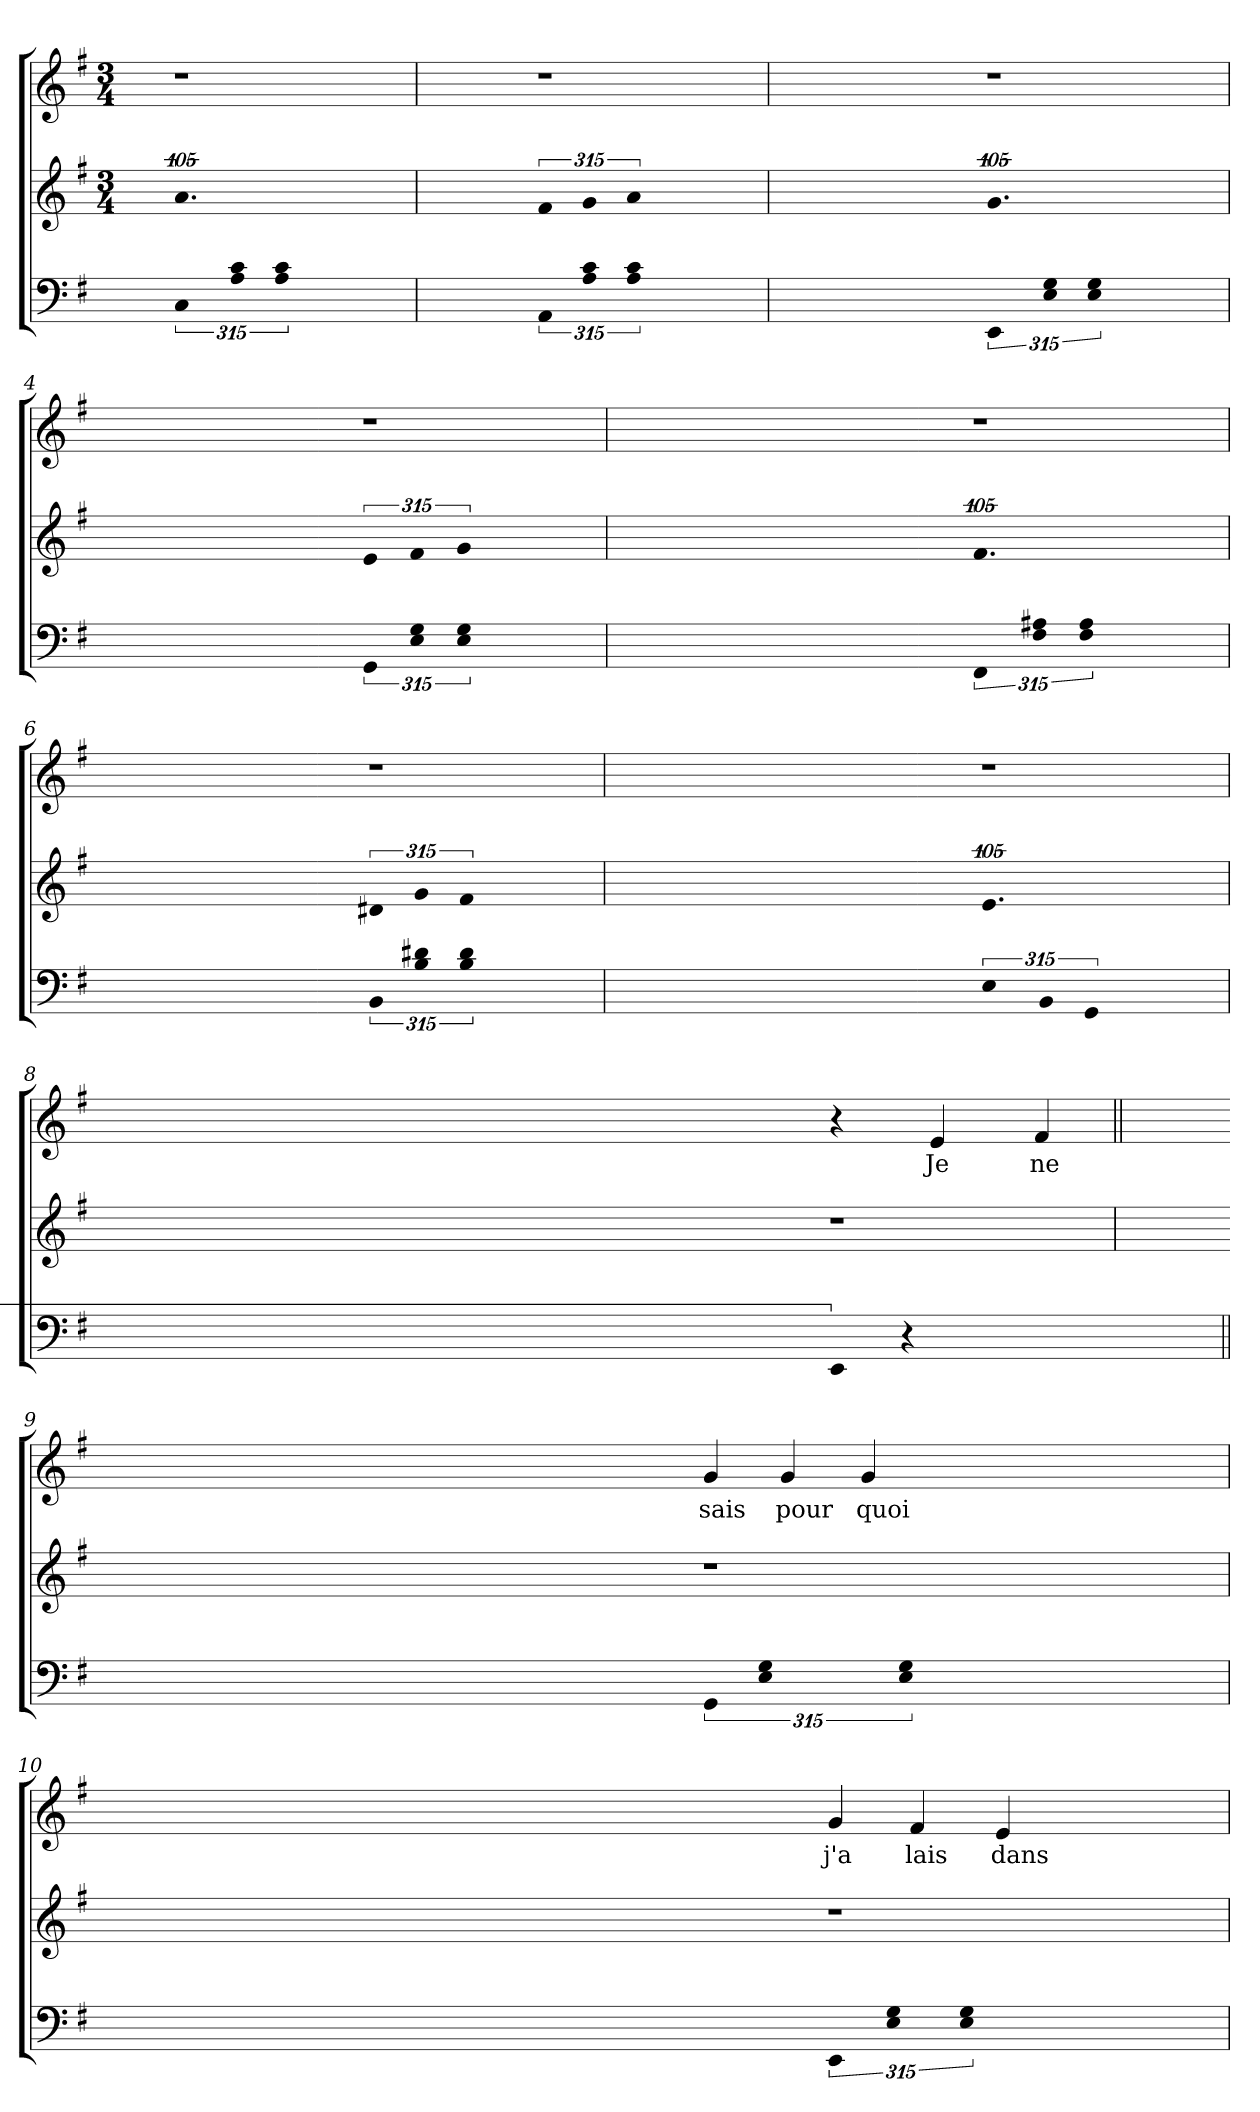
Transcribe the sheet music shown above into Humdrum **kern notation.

**kern	**kern	**kern	**text
*part3	*part2	*part1	*part1
*staff3	*staff2	*staff1	*staff1
*clefF4	*clefG2	*clefG2	*
*k[f#]	*k[f#]	*k[f#]	*
*	*M3/4	*M3/4	*
=1	=1	=1	=1
!LO:N:vis=4	!LO:N:vis=2.	!LO:N:vis=1	!
40320C	13440a	2.r	.
!LO:N:vis=4	!	!	!
40320A 40320c	.	.	.
!LO:N:vis=4	!	!	!
40320A 40320c	.	.	.
13440%10079ryy	13440%10079ryy	.	.
=2	=2	=2	=2
!LO:N:vis=4	!LO:N:vis=4	!LO:N:vis=1	!
40320AA	40320f#	2.r	.
!LO:N:vis=4	!LO:N:vis=4	!	!
40320A 40320c	40320g	.	.
!LO:N:vis=4	!LO:N:vis=4	!	!
40320A 40320c	40320a	.	.
13440%10079ryy	13440%10079ryy	.	.
=3	=3	=3	=3
!LO:N:vis=4	!LO:N:vis=2.	!LO:N:vis=1	!
40320EE	13440g	2.r	.
!LO:N:vis=4	!	!	!
40320E 40320G	.	.	.
!LO:N:vis=4	!	!	!
40320E 40320G	.	.	.
13440%10079ryy	13440%10079ryy	.	.
=4	=4	=4	=4
!LO:N:vis=4	!LO:N:vis=4	!LO:N:vis=1	!
40320GG	40320e	2.r	.
!LO:N:vis=4	!LO:N:vis=4	!	!
40320E 40320G	40320f#	.	.
!LO:N:vis=4	!LO:N:vis=4	!	!
40320E 40320G	40320g	.	.
13440%10079ryy	13440%10079ryy	.	.
=5	=5	=5	=5
!LO:N:vis=4	!LO:N:vis=2.	!LO:N:vis=1	!
40320FF#	13440f#	2.r	.
!LO:N:vis=4	!	!	!
40320F# 40320A#	.	.	.
!LO:N:vis=4	!	!	!
40320F# 40320A#	.	.	.
13440%10079ryy	13440%10079ryy	.	.
=6	=6	=6	=6
!LO:N:vis=4	!LO:N:vis=4	!LO:N:vis=1	!
40320BB	40320d#	2.r	.
!LO:N:vis=4	!LO:N:vis=4	!	!
40320B 40320d#	40320g	.	.
!LO:N:vis=4	!LO:N:vis=4	!	!
40320B 40320d#	40320f#	.	.
13440%10079ryy	13440%10079ryy	.	.
=7	=7	=7	=7
!LO:N:vis=4	!LO:N:vis=2.	!LO:N:vis=1	!
40320E	13440e	2.r	.
!LO:N:vis=4	!	!	!
40320BB	.	.	.
!LO:N:vis=4	!	!	!
40320GG	.	.	.
13440%10079ryy	13440%10079ryy	.	.
=8	=8	=8	=8
!LO:N:vis=4	!LO:N:vis=1	!	!
40320EE	2.r	4r	.
!LO:N:vis=2	!	!	!
20160r	.	.	.
13440%10079ryy	.	.	.
.	.	4e	Je
.	.	4f#	ne
=9||	=9	=9||	=9||
!LO:N:vis=4	!LO:N:vis=1	!	!
40320GG	2.r	4g	sais
!LO:N:vis=4	!	!	!
40320E 40320G	.	.	.
!LO:N:vis=4	!	!	!
40320E 40320G	.	.	.
13440%10079ryy	.	.	.
.	.	4g	pour
.	.	4g	quoi
=10	=10	=10	=10
!LO:N:vis=4	!LO:N:vis=1	!	!
40320EE	2.r	4g	j'a
!LO:N:vis=4	!	!	!
40320E 40320G	.	.	.
!LO:N:vis=4	!	!	!
40320E 40320G	.	.	.
13440%10079ryy	.	.	.
.	.	4f#	lais
.	.	4e	dans
=	=	=	=
*-	*-	*-	*-
